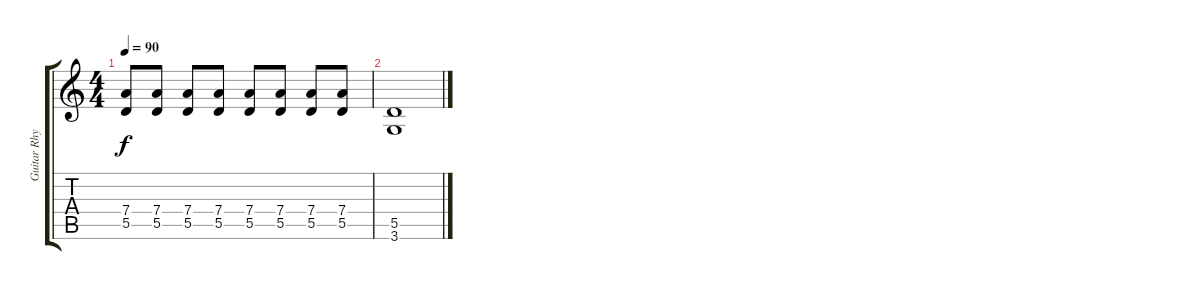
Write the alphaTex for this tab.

\track ("Guitar Rhythm" "Guitar Rhy") {instrument distortionguitar}
\staff {score tabs}
\tuning (E4 B3 G3 D3 A2 E2) {hide}
\ts (4 4)
\tempo 90
\clef g2
\ks c
(7.4 5.5).8{dy f} (7.4 5.5).8 (7.4 5.5).8 (7.4 5.5).8 (7.4 5.5).8 (7.4 5.5).8 (7.4 5.5).8 (7.4 5.5).8 |
(5.5 3.6).1
